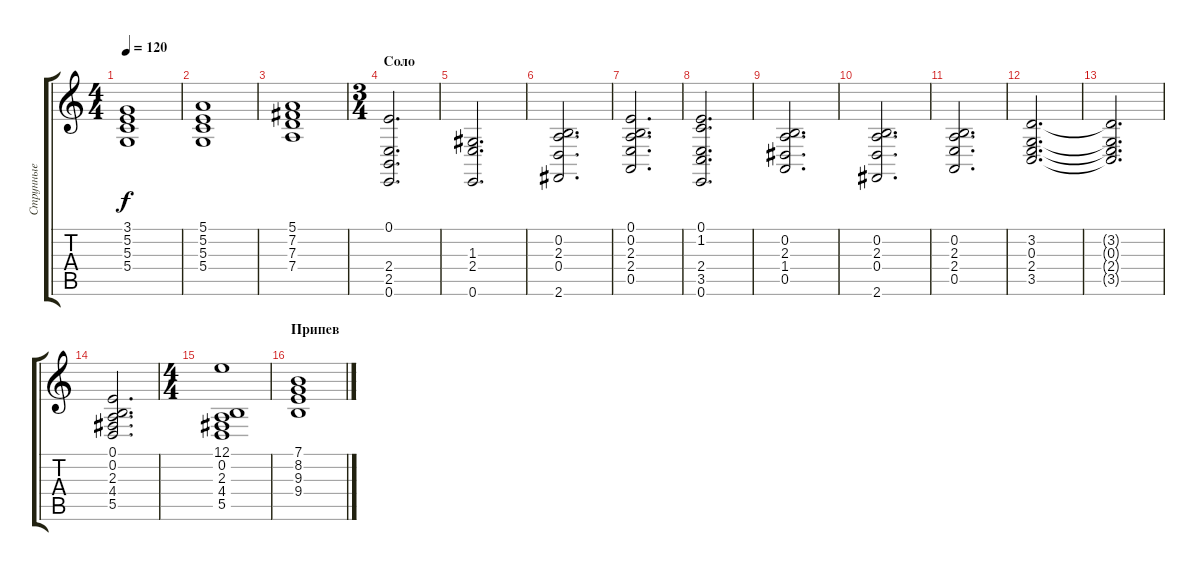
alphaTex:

\track ("Струнные" "Струнные") {instrument stringensemble1}
\staff {score tabs}
\tuning (E4 B3 G3 D3 A2 E2) {hide}
\ts (4 4)
\tempo 120
\clef g2
\ks c
(3.1 5.2 5.3 5.4).1{dy f} |
(5.1 5.2 5.3 5.4).1 |
(5.1 7.2 7.3 7.4).1 |
\ts (3 4)
\section ("" "Соло")
(0.1 2.4 2.5 0.6).2{d} |
(1.3 2.4 0.6).2{d} |
(0.2 2.3 0.4 2.6).2{d} |
(0.1 0.2 2.3 2.4 0.5).2{d} |
(0.1 1.2 2.4 3.5 0.6).2{d} |
(0.2 2.3 1.4 0.5).2{d} |
(0.2 2.3 0.4 2.6).2{d} |
(0.2 2.3 2.4 0.5).2{d} |
(3.2 0.3 2.4 3.5).2{d} |
(3.2{t} 0.3{t} 2.4{t} 3.5{t}).2{d} |
(0.1 0.2 2.3 4.4 5.5).2{d} |
\ts (4 4)
(12.1 0.2 2.3 4.4 5.5).1 |
\section ("" "Припев")
(7.1 8.2 9.3 9.4).1
